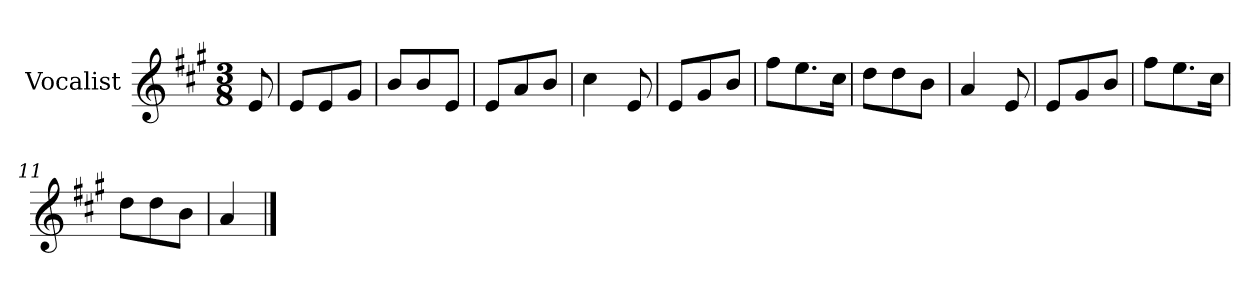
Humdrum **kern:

**kern
*part1
*staff1
*I"Vocalist
*k[f#c#g#]
*A:
*M3/8
=
8e
=1
8eL
8e
8g#J
=2
8bL
8b
8eJ
=3
8eL
8a
8bJ
=4
4cc#
8e
=5
8eL
8g#
8bJ
=6
8ff#L
8.ee
16cc#Jk
=7
8ddL
8dd
8bJ
=8
4a
8e
=9
8eL
8g#
8bJ
=10
8ff#L
8.ee
16cc#Jk
=11
8ddL
8dd
8bJ
=12
4a
==
*-
